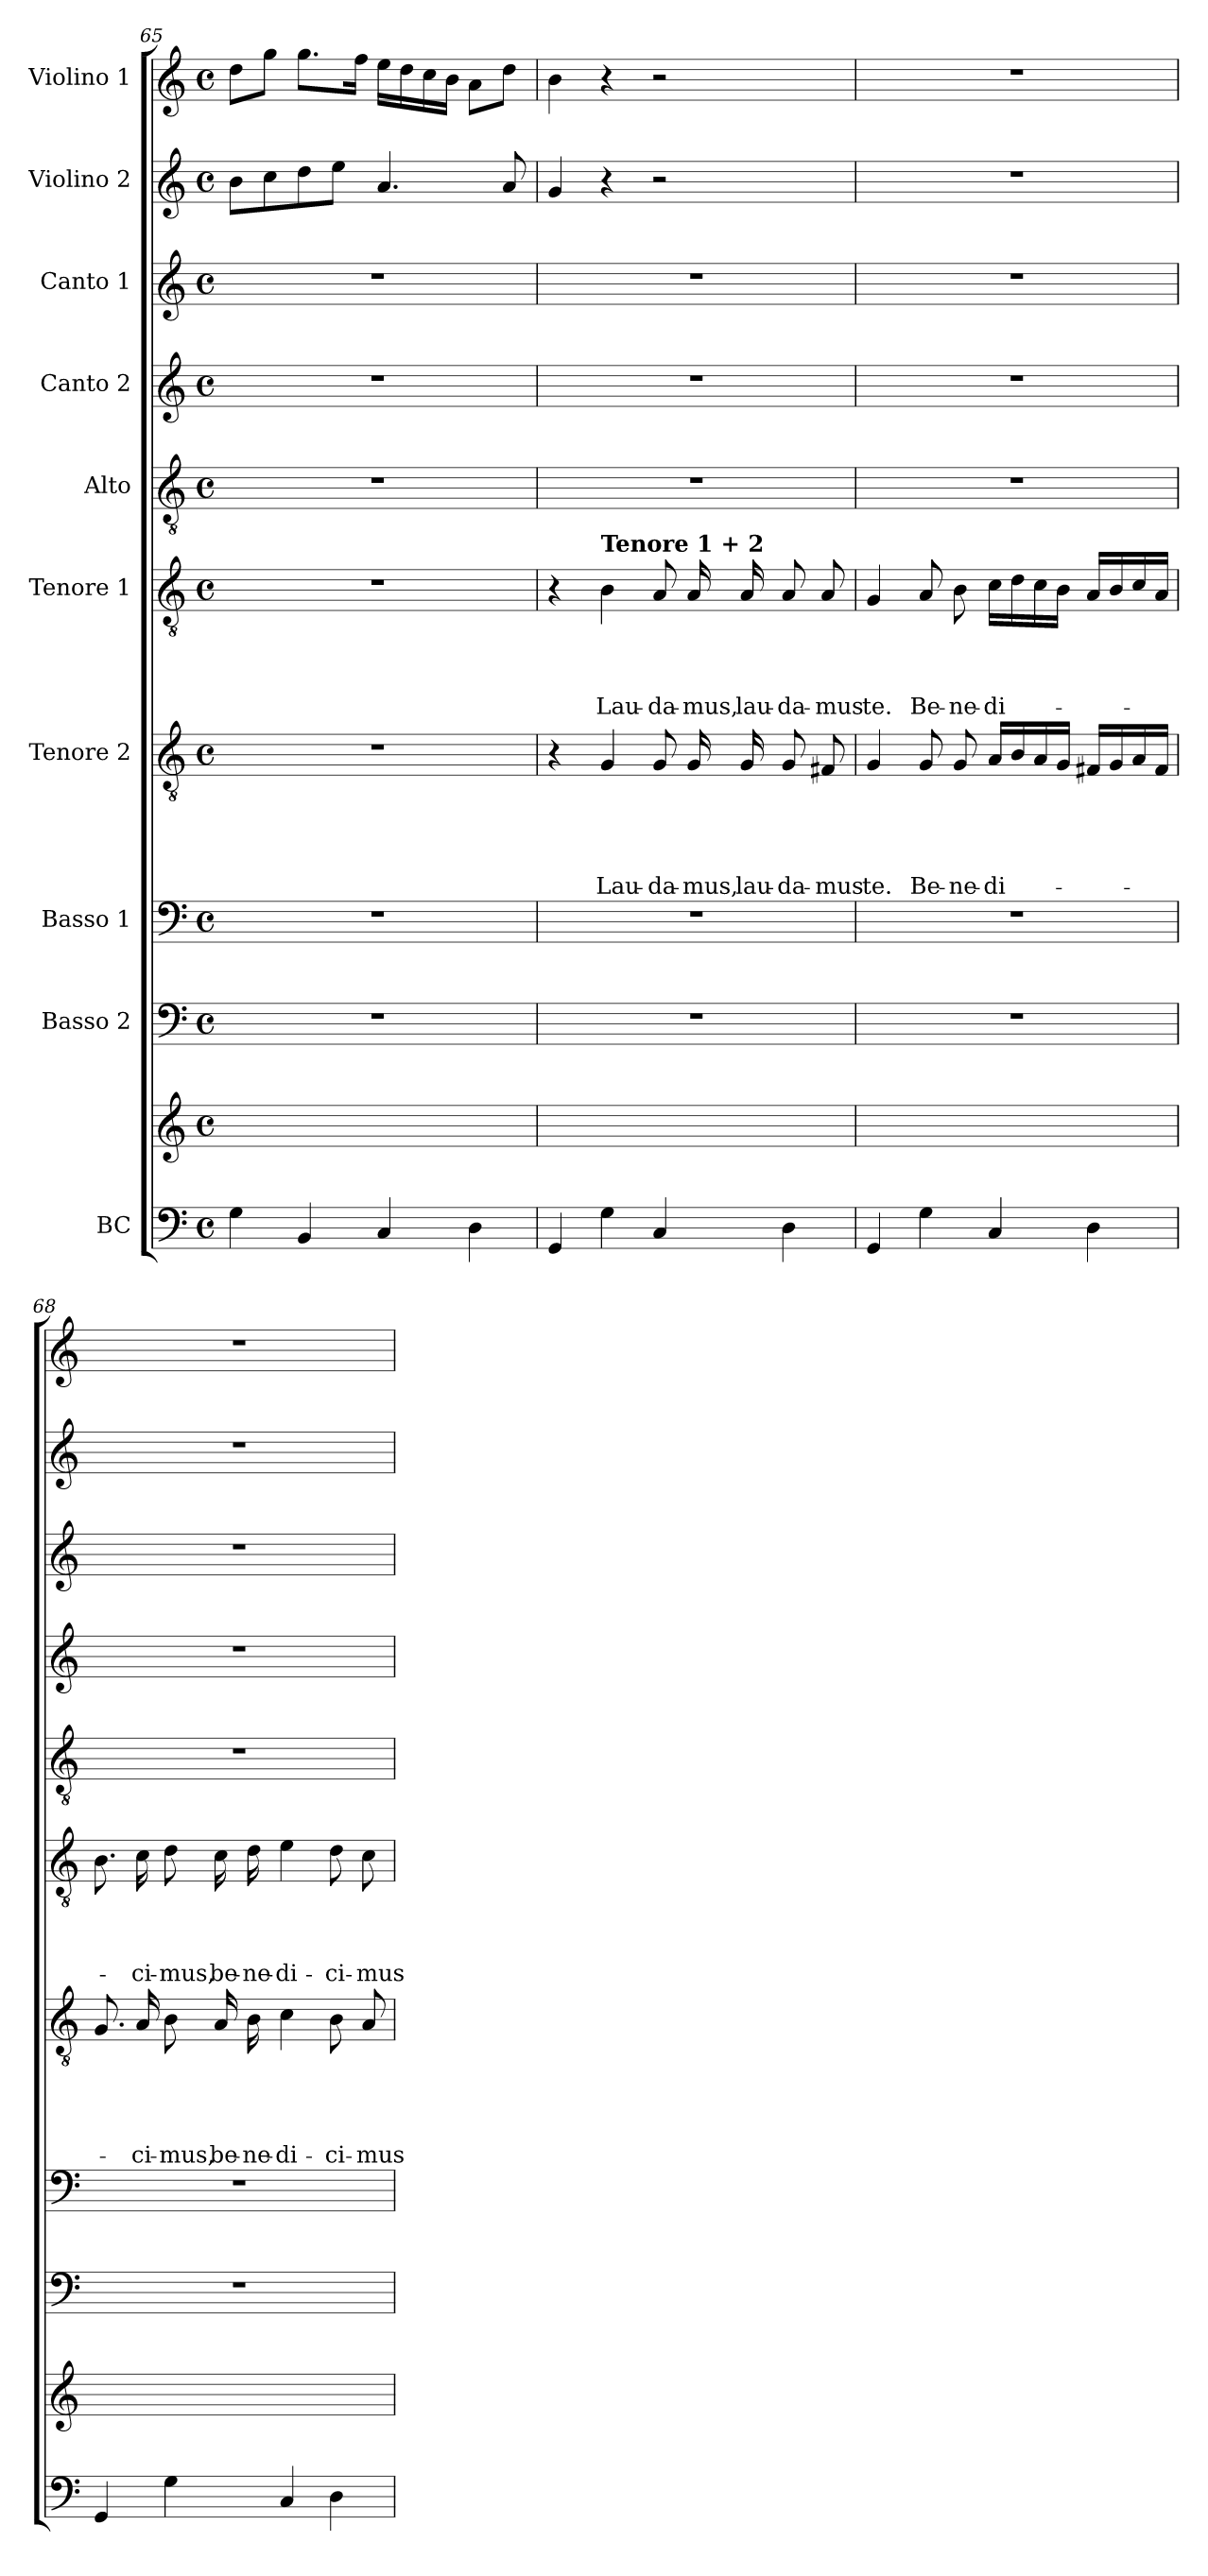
**kern	**kern	**kern	**kern	**kern	**text	**text	**text	**text	**text	**kern	**text	**text	**text	**text	**kern	**kern	**kern	**kern	**kern
*part11	*part10	*part9	*part8	*part7	*part7	*part7	*part7	*part7	*part7	*part6	*part6	*part6	*part6	*part6	*part5	*part4	*part3	*part2	*part1
*staff11	*staff10	*staff9	*staff8	*staff7	*staff7	*staff7	*staff7	*staff7	*staff7	*staff6	*staff6	*staff6	*staff6	*staff6	*staff5	*staff4	*staff3	*staff2	*staff1
*I"BC	*	*I"Basso 2	*I"Basso 1	*I"Tenore 2	*	*	*	*	*	*I"Tenore 1	*	*	*	*	*I"Alto	*I"Canto 2	*I"Canto 1	*I"Violino 2	*I"Violino 1
*clefF4	*clefG2	*clefF4	*clefF4	*clefGv2	*	*	*	*	*	*clefGv2	*	*	*	*	*clefGv2	*clefG2	*clefG2	*clefG2	*clefG2
*k[]	*k[]	*k[]	*k[]	*k[]	*	*	*	*	*	*k[]	*	*	*	*	*k[]	*k[]	*k[]	*k[]	*k[]
*C:	*C:	*C:	*C:	*C:	*	*	*	*	*	*C:	*	*	*	*	*C:	*C:	*C:	*C:	*C:
*M4/4	*M4/4	*M4/4	*M4/4	*M4/4	*	*	*	*	*	*M4/4	*	*	*	*	*M4/4	*M4/4	*M4/4	*M4/4	*M4/4
*met(c)	*met(c)	*met(c)	*met(c)	*met(c)	*	*	*	*	*	*met(c)	*	*	*	*	*met(c)	*met(c)	*met(c)	*met(c)	*met(c)
=65	=65	=65	=65	=65	=65	=65	=65	=65	=65	=65	=65	=65	=65	=65	=65	=65	=65	=65	=65
4G\	1ryy	1r	1r	1r	.	.	.	.	.	1r	.	.	.	.	1r	1r	1r	8b\L	8dd\L
.	.	.	.	.	.	.	.	.	.	.	.	.	.	.	.	.	.	8cc\	8gg\J
4BB/	.	.	.	.	.	.	.	.	.	.	.	.	.	.	.	.	.	8dd\	8.gg\L
.	.	.	.	.	.	.	.	.	.	.	.	.	.	.	.	.	.	8ee\J	.
.	.	.	.	.	.	.	.	.	.	.	.	.	.	.	.	.	.	.	16ff\Jk
4C/	.	.	.	.	.	.	.	.	.	.	.	.	.	.	.	.	.	4.a/	16ee\LL
.	.	.	.	.	.	.	.	.	.	.	.	.	.	.	.	.	.	.	16dd\
.	.	.	.	.	.	.	.	.	.	.	.	.	.	.	.	.	.	.	16cc\
.	.	.	.	.	.	.	.	.	.	.	.	.	.	.	.	.	.	.	16b\JJ
4D\	.	.	.	.	.	.	.	.	.	.	.	.	.	.	.	.	.	.	8a\L
.	.	.	.	.	.	.	.	.	.	.	.	.	.	.	.	.	.	8a/	8dd\J
=66	=66	=66	=66	=66	=66	=66	=66	=66	=66	=66	=66	=66	=66	=66	=66	=66	=66	=66	=66
4GG/	1ryy	1r	1r	4r	.	.	.	.	.	4r	.	.	.	.	1r	1r	1r	4g/	4b\
!	!	!	!	!	!	!	!	!	!	!LO:TX:a:B:t=Tenore 1 + 2	!	!	!	!	!	!	!	!	!
!	!	!	!	!	!	!	!	!	!LO:LY:b	!	!	!	!	!LO:LY:b	!	!	!	!	!
4G\	.	.	.	4G/	.	.	.	.	Lau-	4B\	.	.	.	Lau-	.	.	.	4r	4r
!	!	!	!	!	!	!	!	!	!LO:LY:b	!	!	!	!	!LO:LY:b	!	!	!	!	!
4C/	.	.	.	8G/	.	.	.	.	-da-	8A/	.	.	.	-da-	.	.	.	2r	2r
!	!	!	!	!	!	!	!	!	!LO:LY:b	!	!	!	!	!LO:LY:b	!	!	!	!	!
.	.	.	.	16G/	.	.	.	.	-mus,	16A/	.	.	.	-mus,	.	.	.	.	.
!	!	!	!	!	!	!	!	!	!LO:LY:b	!	!	!	!	!LO:LY:b	!	!	!	!	!
.	.	.	.	16G/	.	.	.	.	lau-	16A/	.	.	.	lau-	.	.	.	.	.
!	!	!	!	!	!	!	!	!	!LO:LY:b	!	!	!	!	!LO:LY:b	!	!	!	!	!
4D\	.	.	.	8G/	.	.	.	.	-da-	8A/	.	.	.	-da-	.	.	.	.	.
!	!	!	!	!	!	!	!	!	!LO:LY:b	!	!	!	!	!LO:LY:b	!	!	!	!	!
.	.	.	.	8F#X/	.	.	.	.	-mus	8A/	.	.	.	-mus	.	.	.	.	.
!!LO:PB:g=z
=67	=67	=67	=67	=67	=67	=67	=67	=67	=67	=67	=67	=67	=67	=67	=67	=67	=67	=67	=67
!	!	!	!	!	!	!	!	!	!LO:LY:b	!	!	!	!	!LO:LY:b	!	!	!	!	!
4GG/	1ryy	1r	1r	4G/	.	.	.	.	te.	4G/	.	.	.	te.	1r	1r	1r	1r	1r
!	!	!	!	!	!	!	!	!	!LO:LY:b	!	!	!	!	!LO:LY:b	!	!	!	!	!
4G\	.	.	.	8G/	.	.	.	.	Be-	8A/	.	.	.	Be-	.	.	.	.	.
!	!	!	!	!	!	!	!	!	!LO:LY:b	!	!	!	!	!LO:LY:b	!	!	!	!	!
.	.	.	.	8G/	.	.	.	.	-ne-	8B\	.	.	.	-ne-	.	.	.	.	.
!	!	!	!	!	!	!	!	!	!LO:LY:b	!	!	!	!	!LO:LY:b	!	!	!	!	!
4C/	.	.	.	16A/LL	.	.	.	.	-di-	16c\LL	.	.	.	-di-	.	.	.	.	.
.	.	.	.	16B/	.	.	.	.	.	16d\	.	.	.	.	.	.	.	.	.
.	.	.	.	16A/	.	.	.	.	.	16c\	.	.	.	.	.	.	.	.	.
.	.	.	.	16G/JJ	.	.	.	.	.	16B\JJ	.	.	.	.	.	.	.	.	.
4D\	.	.	.	16F#X/LL	.	.	.	.	.	16A/LL	.	.	.	.	.	.	.	.	.
.	.	.	.	16G/	.	.	.	.	.	16B/	.	.	.	.	.	.	.	.	.
.	.	.	.	16A/	.	.	.	.	.	16c/	.	.	.	.	.	.	.	.	.
.	.	.	.	16F#/JJ	.	.	.	.	.	16A/JJ	.	.	.	.	.	.	.	.	.
=68	=68	=68	=68	=68	=68	=68	=68	=68	=68	=68	=68	=68	=68	=68	=68	=68	=68	=68	=68
4GG/	1ryy	1r	1r	8.G/	.	.	.	.	.	8.B\	.	.	.	.	1r	1r	1r	1r	1r
!	!	!	!	!	!	!	!	!	!LO:LY:b	!	!	!	!	!LO:LY:b	!	!	!	!	!
.	.	.	.	16A/	.	.	.	.	-ci-	16c\	.	.	.	-ci-	.	.	.	.	.
!	!	!	!	!	!	!	!	!	!LO:LY:b	!	!	!	!	!LO:LY:b	!	!	!	!	!
4G\	.	.	.	8B\	.	.	.	.	-mus,	8d\	.	.	.	-mus,	.	.	.	.	.
!	!	!	!	!	!	!	!	!	!LO:LY:b	!	!	!	!	!LO:LY:b	!	!	!	!	!
.	.	.	.	16A/	.	.	.	.	be-	16c\	.	.	.	be-	.	.	.	.	.
!	!	!	!	!	!	!	!	!	!LO:LY:b	!	!	!	!	!LO:LY:b	!	!	!	!	!
.	.	.	.	16B\	.	.	.	.	-ne-	16d\	.	.	.	-ne-	.	.	.	.	.
!	!	!	!	!	!	!	!	!	!LO:LY:b	!	!	!	!	!LO:LY:b	!	!	!	!	!
4C/	.	.	.	4c\	.	.	.	.	-di-	4e\	.	.	.	-di-	.	.	.	.	.
!	!	!	!	!	!	!	!	!	!LO:LY:b	!	!	!	!	!LO:LY:b	!	!	!	!	!
4D\	.	.	.	8B\	.	.	.	.	-ci-	8d\	.	.	.	-ci-	.	.	.	.	.
!	!	!	!	!	!	!	!	!	!LO:LY:b	!	!	!	!	!LO:LY:b	!	!	!	!	!
.	.	.	.	8A/	.	.	.	.	-mus	8c\	.	.	.	-mus	.	.	.	.	.
=	=	=	=	=	=	=	=	=	=	=	=	=	=	=	=	=	=	=	=
*-	*-	*-	*-	*-	*-	*-	*-	*-	*-	*-	*-	*-	*-	*-	*-	*-	*-	*-	*-
